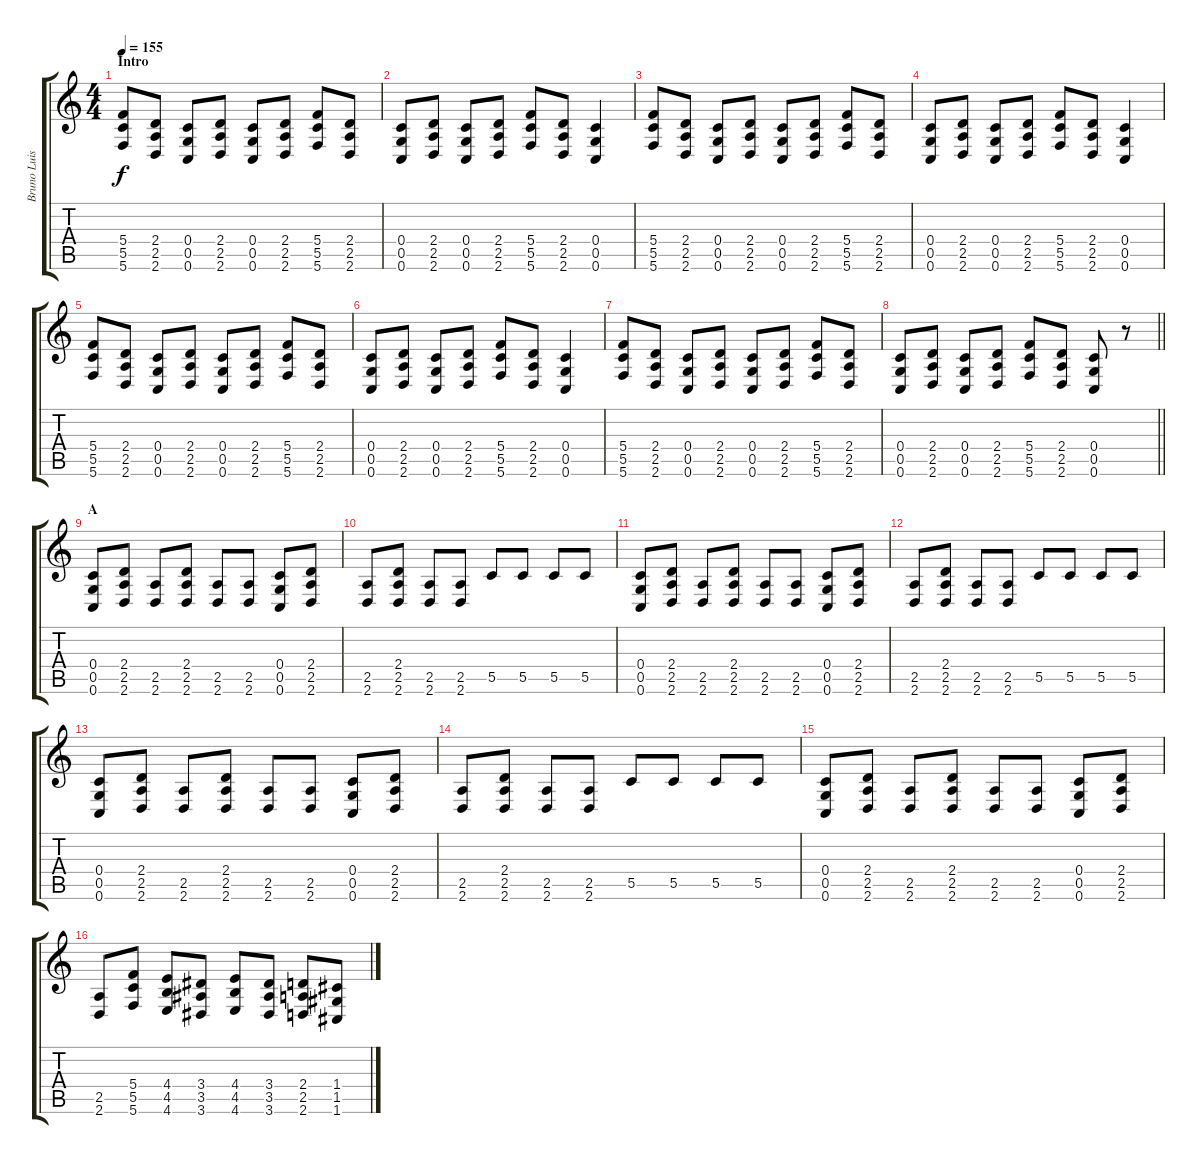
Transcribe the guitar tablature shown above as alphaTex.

\track ("Bruno Luis" "Bruno Luis") {instrument distortionguitar}
\staff {score tabs}
\tuning (D4 A3 F3 C3 G2 C2) {hide}
\ts (4 4)
\section ("" "Intro")
\tempo 155
\clef g2
\ks c
(5.4 5.5 5.6).8{dy f instrument distortionguitar} (2.4 2.5 2.6).8 (0.4 0.5 0.6).8 (2.4 2.5 2.6).8 (0.4 0.5 0.6).8 (2.4 2.5 2.6).8 (5.4 5.5 5.6).8 (2.4 2.5 2.6).8 |
(0.4 0.5 0.6).8 (2.4 2.5 2.6).8 (0.4 0.5 0.6).8 (2.4 2.5 2.6).8 (5.4 5.5 5.6).8 (2.4 2.5 2.6).8 (0.4 0.5 0.6).4 |
(5.4 5.5 5.6).8 (2.4 2.5 2.6).8 (0.4 0.5 0.6).8 (2.4 2.5 2.6).8 (0.4 0.5 0.6).8 (2.4 2.5 2.6).8 (5.4 5.5 5.6).8 (2.4 2.5 2.6).8 |
(0.4 0.5 0.6).8 (2.4 2.5 2.6).8 (0.4 0.5 0.6).8 (2.4 2.5 2.6).8 (5.4 5.5 5.6).8 (2.4 2.5 2.6).8 (0.4 0.5 0.6).4 |
(5.4 5.5 5.6).8 (2.4 2.5 2.6).8 (0.4 0.5 0.6).8 (2.4 2.5 2.6).8 (0.4 0.5 0.6).8 (2.4 2.5 2.6).8 (5.4 5.5 5.6).8 (2.4 2.5 2.6).8 |
(0.4 0.5 0.6).8 (2.4 2.5 2.6).8 (0.4 0.5 0.6).8 (2.4 2.5 2.6).8 (5.4 5.5 5.6).8 (2.4 2.5 2.6).8 (0.4 0.5 0.6).4 |
(5.4 5.5 5.6).8 (2.4 2.5 2.6).8 (0.4 0.5 0.6).8 (2.4 2.5 2.6).8 (0.4 0.5 0.6).8 (2.4 2.5 2.6).8 (5.4 5.5 5.6).8 (2.4 2.5 2.6).8 |
\barLineRight lightlight
(0.4 0.5 0.6).8 (2.4 2.5 2.6).8 (0.4 0.5 0.6).8 (2.4 2.5 2.6).8 (5.4 5.5 5.6).8 (2.4 2.5 2.6).8 (0.4 0.5 0.6).8 r.8 |
\section ("" "A")
(0.4 0.5 0.6).8 (2.4 2.5 2.6).8 (2.5 2.6).8 (2.4 2.5 2.6).8 (2.5 2.6).8 (2.5 2.6).8 (0.4 0.5 0.6).8 (2.4 2.5 2.6).8 |
(2.5 2.6).8 (2.4 2.5 2.6).8 (2.5 2.6).8 (2.5 2.6).8 5.5.8 5.5.8 5.5.8 5.5.8 |
(0.4 0.5 0.6).8 (2.4 2.5 2.6).8 (2.5 2.6).8 (2.4 2.5 2.6).8 (2.5 2.6).8 (2.5 2.6).8 (0.4 0.5 0.6).8 (2.4 2.5 2.6).8 |
(2.5 2.6).8 (2.4 2.5 2.6).8 (2.5 2.6).8 (2.5 2.6).8 5.5.8 5.5.8 5.5.8 5.5.8 |
(0.4 0.5 0.6).8 (2.4 2.5 2.6).8 (2.5 2.6).8 (2.4 2.5 2.6).8 (2.5 2.6).8 (2.5 2.6).8 (0.4 0.5 0.6).8 (2.4 2.5 2.6).8 |
(2.5 2.6).8 (2.4 2.5 2.6).8 (2.5 2.6).8 (2.5 2.6).8 5.5.8 5.5.8 5.5.8 5.5.8 |
(0.4 0.5 0.6).8 (2.4 2.5 2.6).8 (2.5 2.6).8 (2.4 2.5 2.6).8 (2.5 2.6).8 (2.5 2.6).8 (0.4 0.5 0.6).8 (2.4 2.5 2.6).8 |
(2.5 2.6).8 (5.4 5.5 5.6).8 (4.4 4.5 4.6).8 (3.4 3.5 3.6).8 (4.4 4.5 4.6).8 (3.4 3.5 3.6).8 (2.4 2.5 2.6).8 (1.4 1.5 1.6).8
